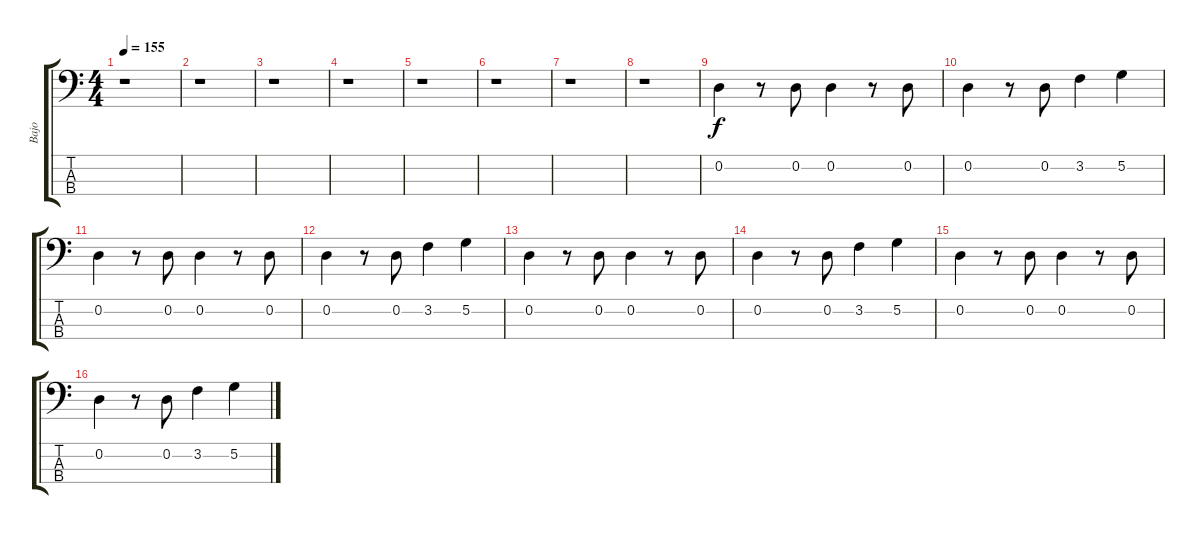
\track ("Bajo" "Bajo") {instrument electricbasspick}
\staff {score tabs}
\tuning (G2 D2 A1 E1) {hide}
\ts (4 4)
\tempo 155
\clef f4
\ks c
r.1{dy f instrument electricbasspick} |
r.1 |
r.1 |
r.1 |
r.1 |
r.1 |
r.1 |
r.1 |
0.2.4 r.8 0.2.8 0.2.4 r.8 0.2.8 |
0.2.4 r.8 0.2.8 3.2.4 5.2.4 |
0.2.4 r.8 0.2.8 0.2.4 r.8 0.2.8 |
0.2.4 r.8 0.2.8 3.2.4 5.2.4 |
0.2.4 r.8 0.2.8 0.2.4 r.8 0.2.8 |
0.2.4 r.8 0.2.8 3.2.4 5.2.4 |
0.2.4 r.8 0.2.8 0.2.4 r.8 0.2.8 |
0.2.4 r.8 0.2.8 3.2.4 5.2.4
